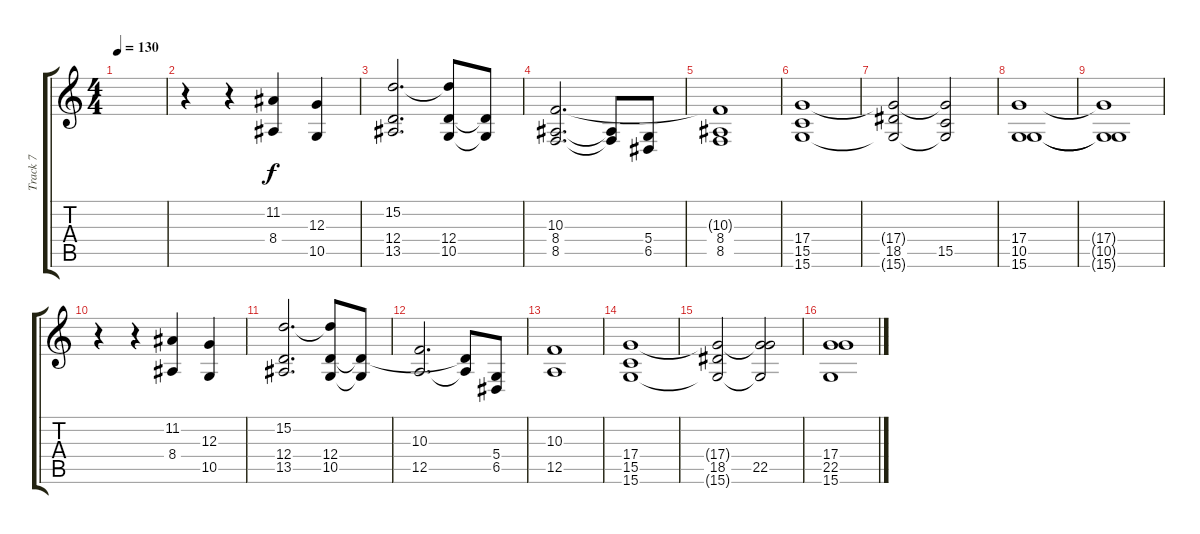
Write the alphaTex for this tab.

\track ("Track 7" "Track 7") {instrument tremolostrings bank 255}
\staff {score tabs}
\tuning (E4 B3 G3 D3 A2 E2) {hide}
\ts (4 4)
\tempo 130
\clef g2
\ks c
|
r.4 r.4 (11.2 8.4).4 (12.3 10.5).4 |
(15.2 12.4 13.5).2{d} (15.2{t} 12.4 10.5).8 (12.4{t} 10.5{t}).8 |
(10.3 8.4 8.5).2{d} (8.4{t} 8.5{t}).8 (5.4 6.5).8 |
(10.3{t} 8.4 8.5).1 |
(17.4 15.5 15.6).1 |
(17.4{t} 18.5 15.6{t}).2 (17.4{t} 15.5 15.6{t}).2 |
(17.4 10.5 15.6).1 |
(17.4{t} 10.5{t} 15.6{t}).1 |
r.4 r.4 (11.2 8.4).4 (12.3 10.5).4 |
(15.2 12.4 13.5).2{d} (15.2{t} 12.4 10.5).8 (12.4{t} 10.5{t}).8 |
(10.3 12.5).2{d} (12.4{t} 12.5{t}).8 (5.4 6.5).8 |
(10.3 12.5).1 |
(17.4 15.5 15.6).1 |
(17.4{t} 18.5 15.6{t}).2 (17.4{t} 22.5 15.6{t}).2 |
(17.4 22.5 15.6).1
